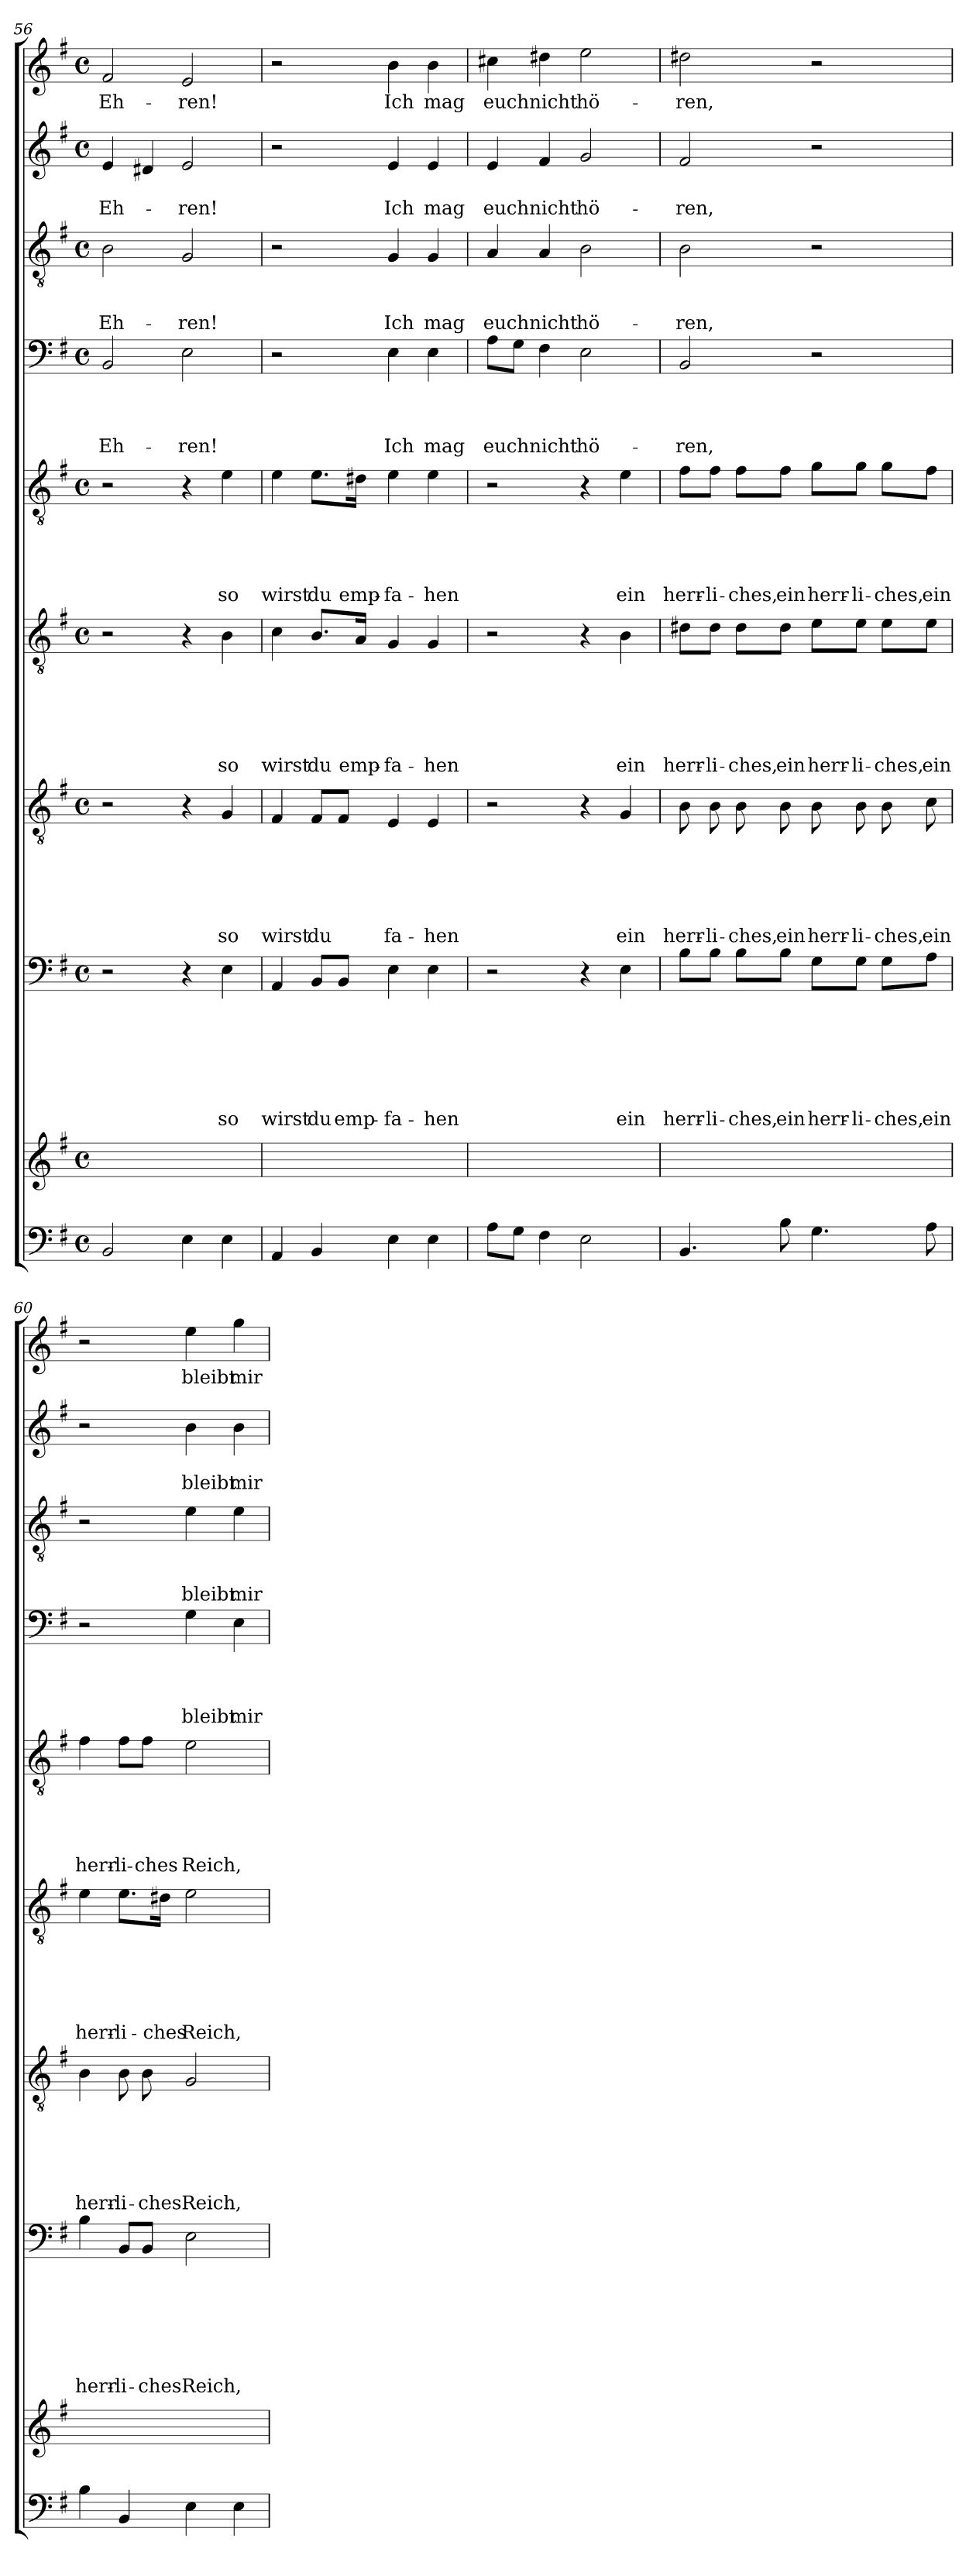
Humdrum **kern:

**kern	**kern	**kern	**text	**text	**text	**text	**text	**text	**text	**kern	**text	**text	**text	**text	**text	**text	**kern	**text	**text	**text	**text	**text	**text	**kern	**text	**text	**text	**text	**text	**kern	**text	**text	**text	**text	**kern	**text	**text	**text	**kern	**text	**text	**kern	**text
*part10	*part9	*part8	*part8	*part8	*part8	*part8	*part8	*part8	*part8	*part7	*part7	*part7	*part7	*part7	*part7	*part7	*part6	*part6	*part6	*part6	*part6	*part6	*part6	*part5	*part5	*part5	*part5	*part5	*part5	*part4	*part4	*part4	*part4	*part4	*part3	*part3	*part3	*part3	*part2	*part2	*part2	*part1	*part1
*staff10	*staff9	*staff8	*staff8	*staff8	*staff8	*staff8	*staff8	*staff8	*staff8	*staff7	*staff7	*staff7	*staff7	*staff7	*staff7	*staff7	*staff6	*staff6	*staff6	*staff6	*staff6	*staff6	*staff6	*staff5	*staff5	*staff5	*staff5	*staff5	*staff5	*staff4	*staff4	*staff4	*staff4	*staff4	*staff3	*staff3	*staff3	*staff3	*staff2	*staff2	*staff2	*staff1	*staff1
*clefF4	*clefG2	*clefF4	*	*	*	*	*	*	*	*clefGv2	*	*	*	*	*	*	*clefGv2	*	*	*	*	*	*	*clefGv2	*	*	*	*	*	*clefF4	*	*	*	*	*clefGv2	*	*	*	*clefG2	*	*	*clefG2	*
*k[f#]	*k[f#]	*k[f#]	*	*	*	*	*	*	*	*k[f#]	*	*	*	*	*	*	*k[f#]	*	*	*	*	*	*	*k[f#]	*	*	*	*	*	*k[f#]	*	*	*	*	*k[f#]	*	*	*	*k[f#]	*	*	*k[f#]	*
*G:	*G:	*G:	*	*	*	*	*	*	*	*G:	*	*	*	*	*	*	*G:	*	*	*	*	*	*	*G:	*	*	*	*	*	*G:	*	*	*	*	*G:	*	*	*	*G:	*	*	*G:	*
*M4/4	*M4/4	*M4/4	*	*	*	*	*	*	*	*M4/4	*	*	*	*	*	*	*M4/4	*	*	*	*	*	*	*M4/4	*	*	*	*	*	*M4/4	*	*	*	*	*M4/4	*	*	*	*M4/4	*	*	*M4/4	*
*met(c)	*met(c)	*met(c)	*	*	*	*	*	*	*	*met(c)	*	*	*	*	*	*	*met(c)	*	*	*	*	*	*	*met(c)	*	*	*	*	*	*met(c)	*	*	*	*	*met(c)	*	*	*	*met(c)	*	*	*met(c)	*
=56	=56	=56	=56	=56	=56	=56	=56	=56	=56	=56	=56	=56	=56	=56	=56	=56	=56	=56	=56	=56	=56	=56	=56	=56	=56	=56	=56	=56	=56	=56	=56	=56	=56	=56	=56	=56	=56	=56	=56	=56	=56	=56	=56
!	!	!	!	!	!	!	!	!	!	!	!	!	!	!	!	!	!	!	!	!	!	!	!	!	!	!	!	!	!	!	!	!	!	!LO:LY:b	!	!	!	!LO:LY:b	!	!	!LO:LY:b	!	!LO:LY:b
2BB/	1ryy	2r	.	.	.	.	.	.	.	2r	.	.	.	.	.	.	2r	.	.	.	.	.	.	2r	.	.	.	.	.	2BB/	.	.	.	Eh-	2B\	.	.	Eh-	4e/	.	Eh-	2f#/	Eh-
.	.	.	.	.	.	.	.	.	.	.	.	.	.	.	.	.	.	.	.	.	.	.	.	.	.	.	.	.	.	.	.	.	.	.	.	.	.	.	4d#X/	.	.	.	.
!	!	!	!	!	!	!	!	!	!	!	!	!	!	!	!	!	!	!	!	!	!	!	!	!	!	!	!	!	!	!	!	!	!	!LO:LY:b	!	!	!	!LO:LY:b	!	!	!LO:LY:b	!	!LO:LY:b
4E\	.	4r	.	.	.	.	.	.	.	4r	.	.	.	.	.	.	4r	.	.	.	.	.	.	4r	.	.	.	.	.	2E\	.	.	.	-ren!	2G/	.	.	-ren!	2e/	.	-ren!	2e/	-ren!
!	!	!	!	!	!	!	!	!	!LO:LY:b	!	!	!	!	!	!	!LO:LY:b	!	!	!	!	!	!	!LO:LY:b	!	!	!	!	!	!LO:LY:b	!	!	!	!	!	!	!	!	!	!	!	!	!	!
4E\	.	4E\	.	.	.	.	.	.	so	4G/	.	.	.	.	.	so	4B\	.	.	.	.	.	so	4e\	.	.	.	.	so	.	.	.	.	.	.	.	.	.	.	.	.	.	.
=57	=57	=57	=57	=57	=57	=57	=57	=57	=57	=57	=57	=57	=57	=57	=57	=57	=57	=57	=57	=57	=57	=57	=57	=57	=57	=57	=57	=57	=57	=57	=57	=57	=57	=57	=57	=57	=57	=57	=57	=57	=57	=57	=57
!	!	!	!	!	!	!	!	!	!LO:LY:b	!	!	!	!	!	!	!LO:LY:b	!	!	!	!	!	!	!LO:LY:b	!	!	!	!	!	!LO:LY:b	!	!	!	!	!	!	!	!	!	!	!	!	!	!
4AA/	1ryy	4AA/	.	.	.	.	.	.	wirst	4F#/	.	.	.	.	.	wirst	4c\	.	.	.	.	.	wirst	4e\	.	.	.	.	wirst	2r	.	.	.	.	2r	.	.	.	2r	.	.	2r	.
!	!	!	!	!	!	!	!	!	!LO:LY:b	!	!	!	!	!	!	!LO:LY:b	!	!	!	!	!	!	!LO:LY:b	!	!	!	!	!	!LO:LY:b	!	!	!	!	!	!	!	!	!	!	!	!	!	!
4BB/	.	8BB/L	.	.	.	.	.	.	du	8F#/L	.	.	.	.	.	du	8.B/L	.	.	.	.	.	du	8.e\L	.	.	.	.	du	.	.	.	.	.	.	.	.	.	.	.	.	.	.
!	!	!	!	!	!	!	!	!	!LO:LY:b	!	!	!	!	!	!	!	!	!	!	!	!	!	!	!	!	!	!	!	!	!	!	!	!	!	!	!	!	!	!	!	!	!	!
.	.	8BB/J	.	.	.	.	.	.	emp-	8F#/J	.	.	.	.	.	.	.	.	.	.	.	.	.	.	.	.	.	.	.	.	.	.	.	.	.	.	.	.	.	.	.	.	.
!	!	!	!	!	!	!	!	!	!	!	!	!	!	!	!	!	!	!	!	!	!	!	!LO:LY:b	!	!	!	!	!	!LO:LY:b	!	!	!	!	!	!	!	!	!	!	!	!	!	!
.	.	.	.	.	.	.	.	.	.	.	.	.	.	.	.	.	16A/Jk	.	.	.	.	.	emp-	16d#X\Jk	.	.	.	.	emp-	.	.	.	.	.	.	.	.	.	.	.	.	.	.
!	!	!	!	!	!	!	!	!	!LO:LY:b	!	!	!	!	!	!	!LO:LY:b	!	!	!	!	!	!	!LO:LY:b	!	!	!	!	!	!LO:LY:b	!	!	!	!	!LO:LY:b	!	!	!	!LO:LY:b	!	!	!LO:LY:b	!	!LO:LY:b
4E\	.	4E\	.	.	.	.	.	.	-fa-	4E/	.	.	.	.	.	fa-	4G/	.	.	.	.	.	-fa-	4e\	.	.	.	.	-fa-	4E\	.	.	.	Ich	4G/	.	.	Ich	4e/	.	Ich	4b\	Ich
!	!	!	!	!	!	!	!	!	!LO:LY:b	!	!	!	!	!	!	!LO:LY:b	!	!	!	!	!	!	!LO:LY:b	!	!	!	!	!	!LO:LY:b	!	!	!	!	!LO:LY:b	!	!	!	!LO:LY:b	!	!	!LO:LY:b	!	!LO:LY:b
4E\	.	4E\	.	.	.	.	.	.	-hen	4E/	.	.	.	.	.	-hen	4G/	.	.	.	.	.	-hen	4e\	.	.	.	.	-hen	4E\	.	.	.	mag	4G/	.	.	mag	4e/	.	mag	4b\	mag
=58	=58	=58	=58	=58	=58	=58	=58	=58	=58	=58	=58	=58	=58	=58	=58	=58	=58	=58	=58	=58	=58	=58	=58	=58	=58	=58	=58	=58	=58	=58	=58	=58	=58	=58	=58	=58	=58	=58	=58	=58	=58	=58	=58
!	!	!	!	!	!	!	!	!	!	!	!	!	!	!	!	!	!	!	!	!	!	!	!	!	!	!	!	!	!	!	!	!	!	!LO:LY:b	!	!	!	!LO:LY:b	!	!	!LO:LY:b	!	!LO:LY:b
8A\L	1ryy	2r	.	.	.	.	.	.	.	2r	.	.	.	.	.	.	2r	.	.	.	.	.	.	2r	.	.	.	.	.	8A\L	.	.	.	euch	4A/	.	.	euch	4e/	.	euch	4cc#X\	euch
8G\J	.	.	.	.	.	.	.	.	.	.	.	.	.	.	.	.	.	.	.	.	.	.	.	.	.	.	.	.	.	8G\J	.	.	.	.	.	.	.	.	.	.	.	.	.
!	!	!	!	!	!	!	!	!	!	!	!	!	!	!	!	!	!	!	!	!	!	!	!	!	!	!	!	!	!	!	!	!	!	!LO:LY:b	!	!	!	!LO:LY:b	!	!	!LO:LY:b	!	!LO:LY:b
4F#\	.	.	.	.	.	.	.	.	.	.	.	.	.	.	.	.	.	.	.	.	.	.	.	.	.	.	.	.	.	4F#\	.	.	.	nicht	4A/	.	.	nicht	4f#/	.	nicht	4dd#X\	nicht
!	!	!	!	!	!	!	!	!	!	!	!	!	!	!	!	!	!	!	!	!	!	!	!	!	!	!	!	!	!	!	!	!	!	!LO:LY:b	!	!	!	!LO:LY:b	!	!	!LO:LY:b	!	!LO:LY:b
2E\	.	4r	.	.	.	.	.	.	.	4r	.	.	.	.	.	.	4r	.	.	.	.	.	.	4r	.	.	.	.	.	2E\	.	.	.	hö-	2B\	.	.	hö-	2g/	.	hö-	2ee\	hö-
!	!	!	!	!	!	!	!	!	!LO:LY:b	!	!	!	!	!	!	!LO:LY:b	!	!	!	!	!	!	!LO:LY:b	!	!	!	!	!	!LO:LY:b	!	!	!	!	!	!	!	!	!	!	!	!	!	!
.	.	4E\	.	.	.	.	.	.	ein	4G/	.	.	.	.	.	ein	4B\	.	.	.	.	.	ein	4e\	.	.	.	.	ein	.	.	.	.	.	.	.	.	.	.	.	.	.	.
=59	=59	=59	=59	=59	=59	=59	=59	=59	=59	=59	=59	=59	=59	=59	=59	=59	=59	=59	=59	=59	=59	=59	=59	=59	=59	=59	=59	=59	=59	=59	=59	=59	=59	=59	=59	=59	=59	=59	=59	=59	=59	=59	=59
!	!	!	!	!	!	!	!	!	!LO:LY:b	!	!	!	!	!	!	!LO:LY:b	!	!	!	!	!	!	!LO:LY:b	!	!	!	!	!	!LO:LY:b	!	!	!	!	!LO:LY:b	!	!	!	!LO:LY:b	!	!	!LO:LY:b	!	!LO:LY:b
4.BB/	1ryy	8B\L	.	.	.	.	.	.	herr-	8B\	.	.	.	.	.	herr-	8d#X\L	.	.	.	.	.	herr-	8f#\L	.	.	.	.	herr-	2BB/	.	.	.	-ren,	2B\	.	.	-ren,	2f#/	.	-ren,	2dd#X\	-ren,
!	!	!	!	!	!	!	!	!	!LO:LY:b	!	!	!	!	!	!	!LO:LY:b	!	!	!	!	!	!	!LO:LY:b	!	!	!	!	!	!LO:LY:b	!	!	!	!	!	!	!	!	!	!	!	!	!	!
.	.	8B\J	.	.	.	.	.	.	-li-	8B\	.	.	.	.	.	-li-	8d#\J	.	.	.	.	.	-li-	8f#\J	.	.	.	.	-li-	.	.	.	.	.	.	.	.	.	.	.	.	.	.
!	!	!	!	!	!	!	!	!	!LO:LY:b	!	!	!	!	!	!	!LO:LY:b	!	!	!	!	!	!	!LO:LY:b	!	!	!	!	!	!LO:LY:b	!	!	!	!	!	!	!	!	!	!	!	!	!	!
.	.	8B\L	.	.	.	.	.	.	-ches,	8B\	.	.	.	.	.	-ches,	8d#\L	.	.	.	.	.	-ches,	8f#\L	.	.	.	.	-ches,	.	.	.	.	.	.	.	.	.	.	.	.	.	.
!	!	!	!	!	!	!	!	!	!LO:LY:b	!	!	!	!	!	!	!LO:LY:b	!	!	!	!	!	!	!LO:LY:b	!	!	!	!	!	!LO:LY:b	!	!	!	!	!	!	!	!	!	!	!	!	!	!
8B\	.	8B\J	.	.	.	.	.	.	ein	8B\	.	.	.	.	.	ein	8d#\J	.	.	.	.	.	ein	8f#\J	.	.	.	.	ein	.	.	.	.	.	.	.	.	.	.	.	.	.	.
!	!	!	!	!	!	!	!	!	!LO:LY:b	!	!	!	!	!	!	!LO:LY:b	!	!	!	!	!	!	!LO:LY:b	!	!	!	!	!	!LO:LY:b	!	!	!	!	!	!	!	!	!	!	!	!	!	!
4.G\	.	8G\L	.	.	.	.	.	.	herr-	8B\	.	.	.	.	.	herr-	8e\L	.	.	.	.	.	herr-	8g\L	.	.	.	.	herr-	2r	.	.	.	.	2r	.	.	.	2r	.	.	2r	.
!	!	!	!	!	!	!	!	!	!LO:LY:b	!	!	!	!	!	!	!LO:LY:b	!	!	!	!	!	!	!LO:LY:b	!	!	!	!	!	!LO:LY:b	!	!	!	!	!	!	!	!	!	!	!	!	!	!
.	.	8G\J	.	.	.	.	.	.	-li-	8B\	.	.	.	.	.	-li-	8e\J	.	.	.	.	.	-li-	8g\J	.	.	.	.	-li-	.	.	.	.	.	.	.	.	.	.	.	.	.	.
!	!	!	!	!	!	!	!	!	!LO:LY:b	!	!	!	!	!	!	!LO:LY:b	!	!	!	!	!	!	!LO:LY:b	!	!	!	!	!	!LO:LY:b	!	!	!	!	!	!	!	!	!	!	!	!	!	!
.	.	8G\L	.	.	.	.	.	.	-ches,	8B\	.	.	.	.	.	-ches,	8e\L	.	.	.	.	.	-ches,	8g\L	.	.	.	.	-ches,	.	.	.	.	.	.	.	.	.	.	.	.	.	.
!	!	!	!	!	!	!	!	!	!LO:LY:b	!	!	!	!	!	!	!LO:LY:b	!	!	!	!	!	!	!LO:LY:b	!	!	!	!	!	!LO:LY:b	!	!	!	!	!	!	!	!	!	!	!	!	!	!
8A\	.	8A\J	.	.	.	.	.	.	ein	8c\	.	.	.	.	.	ein	8e\J	.	.	.	.	.	ein	8f#\J	.	.	.	.	ein	.	.	.	.	.	.	.	.	.	.	.	.	.	.
!!LO:PB:g=z
=60	=60	=60	=60	=60	=60	=60	=60	=60	=60	=60	=60	=60	=60	=60	=60	=60	=60	=60	=60	=60	=60	=60	=60	=60	=60	=60	=60	=60	=60	=60	=60	=60	=60	=60	=60	=60	=60	=60	=60	=60	=60	=60	=60
!	!	!	!	!	!	!	!	!	!LO:LY:b	!	!	!	!	!	!	!LO:LY:b	!	!	!	!	!	!	!LO:LY:b	!	!	!	!	!	!LO:LY:b	!	!	!	!	!	!	!	!	!	!	!	!	!	!
4B\	1ryy	4B\	.	.	.	.	.	.	herr-	4B\	.	.	.	.	.	herr-	4e\	.	.	.	.	.	herr-	4f#\	.	.	.	.	herr-	2r	.	.	.	.	2r	.	.	.	2r	.	.	2r	.
!	!	!	!	!	!	!	!	!	!LO:LY:b	!	!	!	!	!	!	!LO:LY:b	!	!	!	!	!	!	!LO:LY:b	!	!	!	!	!	!LO:LY:b	!	!	!	!	!	!	!	!	!	!	!	!	!	!
4BB/	.	8BB/L	.	.	.	.	.	.	-li-	8B\	.	.	.	.	.	-li-	8.e\L	.	.	.	.	.	-li-	8f#\L	.	.	.	.	-li-	.	.	.	.	.	.	.	.	.	.	.	.	.	.
!	!	!	!	!	!	!	!	!	!LO:LY:b	!	!	!	!	!	!	!LO:LY:b	!	!	!	!	!	!	!	!	!	!	!	!	!LO:LY:b	!	!	!	!	!	!	!	!	!	!	!	!	!	!
.	.	8BB/J	.	.	.	.	.	.	-ches	8B\	.	.	.	.	.	-ches	.	.	.	.	.	.	.	8f#\J	.	.	.	.	-ches	.	.	.	.	.	.	.	.	.	.	.	.	.	.
!	!	!	!	!	!	!	!	!	!	!	!	!	!	!	!	!	!	!	!	!	!	!	!LO:LY:b	!	!	!	!	!	!	!	!	!	!	!	!	!	!	!	!	!	!	!	!
.	.	.	.	.	.	.	.	.	.	.	.	.	.	.	.	.	16d#X\Jk	.	.	.	.	.	-ches	.	.	.	.	.	.	.	.	.	.	.	.	.	.	.	.	.	.	.	.
!	!	!	!	!	!	!	!	!	!LO:LY:b	!	!	!	!	!	!	!LO:LY:b	!	!	!	!	!	!	!LO:LY:b	!	!	!	!	!	!LO:LY:b	!	!	!	!	!LO:LY:b	!	!	!	!LO:LY:b	!	!	!LO:LY:b	!	!LO:LY:b
4E\	.	2E\	.	.	.	.	.	.	Reich,	2G/	.	.	.	.	.	Reich,	2e\	.	.	.	.	.	Reich,	2e\	.	.	.	.	Reich,	4G\	.	.	.	bleibt	4e\	.	.	bleibt	4b\	.	bleibt	4ee\	bleibt
!	!	!	!	!	!	!	!	!	!	!	!	!	!	!	!	!	!	!	!	!	!	!	!	!	!	!	!	!	!	!	!	!	!	!LO:LY:b	!	!	!	!LO:LY:b	!	!	!LO:LY:b	!	!LO:LY:b
4E\	.	.	.	.	.	.	.	.	.	.	.	.	.	.	.	.	.	.	.	.	.	.	.	.	.	.	.	.	.	4E\	.	.	.	mir	4e\	.	.	mir	4b\	.	mir	4gg\	mir
=	=	=	=	=	=	=	=	=	=	=	=	=	=	=	=	=	=	=	=	=	=	=	=	=	=	=	=	=	=	=	=	=	=	=	=	=	=	=	=	=	=	=	=
*-	*-	*-	*-	*-	*-	*-	*-	*-	*-	*-	*-	*-	*-	*-	*-	*-	*-	*-	*-	*-	*-	*-	*-	*-	*-	*-	*-	*-	*-	*-	*-	*-	*-	*-	*-	*-	*-	*-	*-	*-	*-	*-	*-
